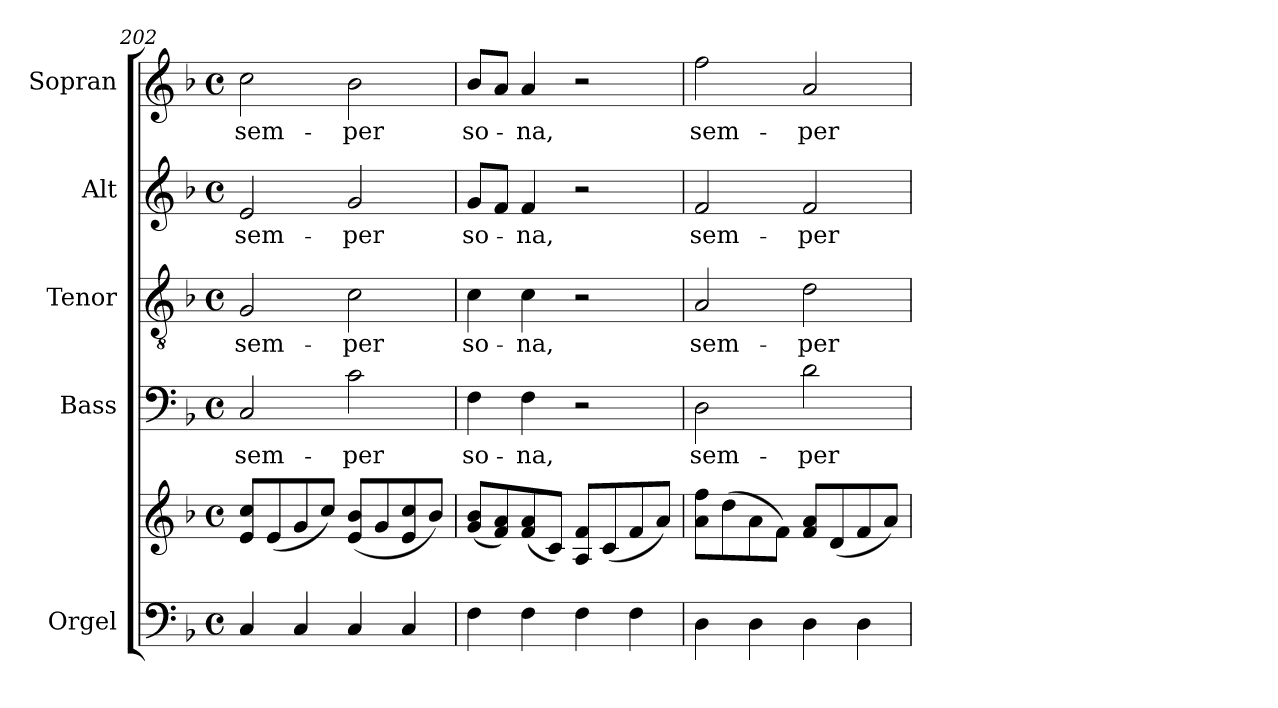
**kern	**kern	**kern	**text	**kern	**text	**kern	**text	**kern	**text
*part5	*part5	*part4	*part4	*part3	*part3	*part2	*part2	*part1	*part1
*staff6	*staff5	*staff4	*staff4	*staff3	*staff3	*staff2	*staff2	*staff1	*staff1
*I"Orgel	*	*I"Bass	*	*I"Tenor	*	*I"Alt	*	*I"Sopran	*
*I'Org.	*	*I'B.	*	*I'T.	*	*I'A.	*	*I'S.	*
*clefF4	*clefG2	*clefF4	*	*clefGv2	*	*clefG2	*	*clefG2	*
*k[b-]	*k[b-]	*k[b-]	*	*k[b-]	*	*k[b-]	*	*k[b-]	*
*F:	*F:	*F:	*	*F:	*	*F:	*	*F:	*
*M4/4	*M4/4	*M4/4	*	*M4/4	*	*M4/4	*	*M4/4	*
*met(c)	*met(c)	*met(c)	*	*met(c)	*	*met(c)	*	*met(c)	*
=202	=202	=202	=202	=202	=202	=202	=202	=202	=202
!	!	!	!LO:LY:b	!	!LO:LY:b	!	!LO:LY:b	!	!LO:LY:b
4C/	8e/ 8cc/L	2C/	sem-	2G/	sem-	2e/	sem-	2cc\	sem-
.	(<8e/	.	.	.	.	.	.	.	.
4C/	8g/	.	.	.	.	.	.	.	.
.	8cc/J)	.	.	.	.	.	.	.	.
!	!	!	!LO:LY:b	!	!LO:LY:b	!	!LO:LY:b	!	!LO:LY:b
4C/	(<8e/ 8b-/L	2c\	-per	2c\	-per	2g/	-per	2b-\	-per
.	8g/	.	.	.	.	.	.	.	.
4C/	8e/ 8cc/	.	.	.	.	.	.	.	.
.	8b-/J)	.	.	.	.	.	.	.	.
=203	=203	=203	=203	=203	=203	=203	=203	=203	=203
!	!	!	!LO:LY:b	!	!LO:LY:b	!	!LO:LY:b	!	!LO:LY:b
4F\	(<8g/ 8b-/L	4F\	so-	4c\	so-	8g/L	so-	8b-/L	so-
.	8f/ 8a/)	.	.	.	.	8f/J	.	8a/J	.
!	!	!	!LO:LY:b	!	!LO:LY:b	!	!LO:LY:b	!	!LO:LY:b
4F\	(<8f/ 8a/	4F\	-na,	4c\	-na,	4f/	-na,	4a/	-na,
.	8c/J)	.	.	.	.	.	.	.	.
4F\	8A/ 8f/L	2r	.	2r	.	2r	.	2r	.
.	(<8c/	.	.	.	.	.	.	.	.
4F\	8f/	.	.	.	.	.	.	.	.
.	8a/J)	.	.	.	.	.	.	.	.
=204	=204	=204	=204	=204	=204	=204	=204	=204	=204
!	!	!	!LO:LY:b	!	!LO:LY:b	!	!LO:LY:b	!	!LO:LY:b
4D\	8a\ 8ff\L	2D\	sem-	2A/	sem-	2f/	sem-	2ff\	sem-
.	(>8dd\	.	.	.	.	.	.	.	.
4D\	8a\	.	.	.	.	.	.	.	.
.	8f\J)	.	.	.	.	.	.	.	.
!	!	!	!LO:LY:b	!	!LO:LY:b	!	!LO:LY:b	!	!LO:LY:b
4D\	8f/ 8a/L	2d\	-per	2d\	-per	2f/	-per	2a/	-per
.	(<8d/	.	.	.	.	.	.	.	.
4D\	8f/	.	.	.	.	.	.	.	.
.	8a/J)	.	.	.	.	.	.	.	.
=	=	=	=	=	=	=	=	=	=
*-	*-	*-	*-	*-	*-	*-	*-	*-	*-
